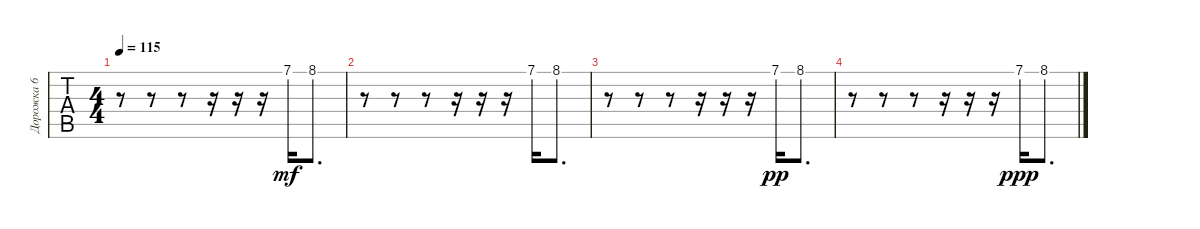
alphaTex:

\track ("Дорожка 6" "Дорожка 6") {instrument acousticguitarsteel}
\staff {tabs}
\tuning (E4 B3 G3 D3 A2 E2) {hide}
\ts (4 4)
\tempo 115
\clef g2
\ks c
r.8{dy f} r.8 r.8 r.16 r.16 r.16{instrument acousticgrandpiano} 7.1.16{dy mf instrument acousticgrandpiano} 8.1.8{d} |
r.8 r.8 r.8 r.16 r.16 r.16{instrument acousticgrandpiano} 7.1.16{instrument acousticgrandpiano} 8.1.8{d} |
r.8 r.8 r.8 r.16 r.16 r.16{instrument acousticgrandpiano} 7.1.16{dy pp instrument acousticgrandpiano} 8.1.8{d} |
r.8 r.8 r.8 r.16 r.16 r.16{instrument acousticgrandpiano} 7.1.16{dy ppp instrument acousticgrandpiano} 8.1.8{d}
